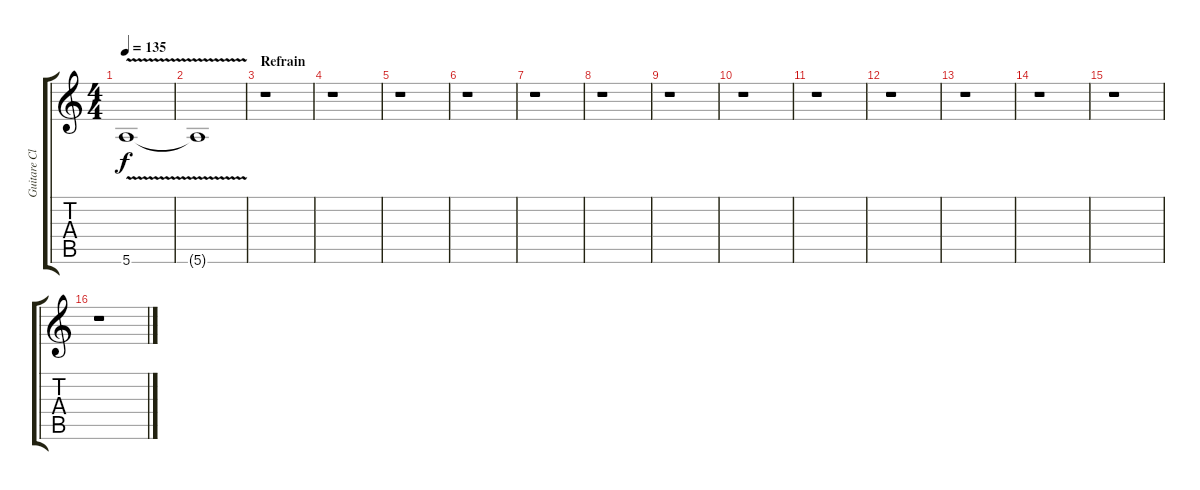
\track ("Guitare Clean" "Guitare Cl") {instrument electricguitarclean}
\staff {score tabs}
\tuning (E4 B3 G3 D3 A2 E2) {hide}
\ts (4 4)
\tempo 135
\clef g2
\ks c
5.6{v}.1{dy f} |
5.6{t}.1 |
\section ("" "Refrain")
r.1 |
r.1 |
r.1 |
r.1 |
r.1 |
r.1 |
r.1 |
r.1 |
r.1 |
r.1 |
r.1 |
r.1 |
r.1 |
r.1
